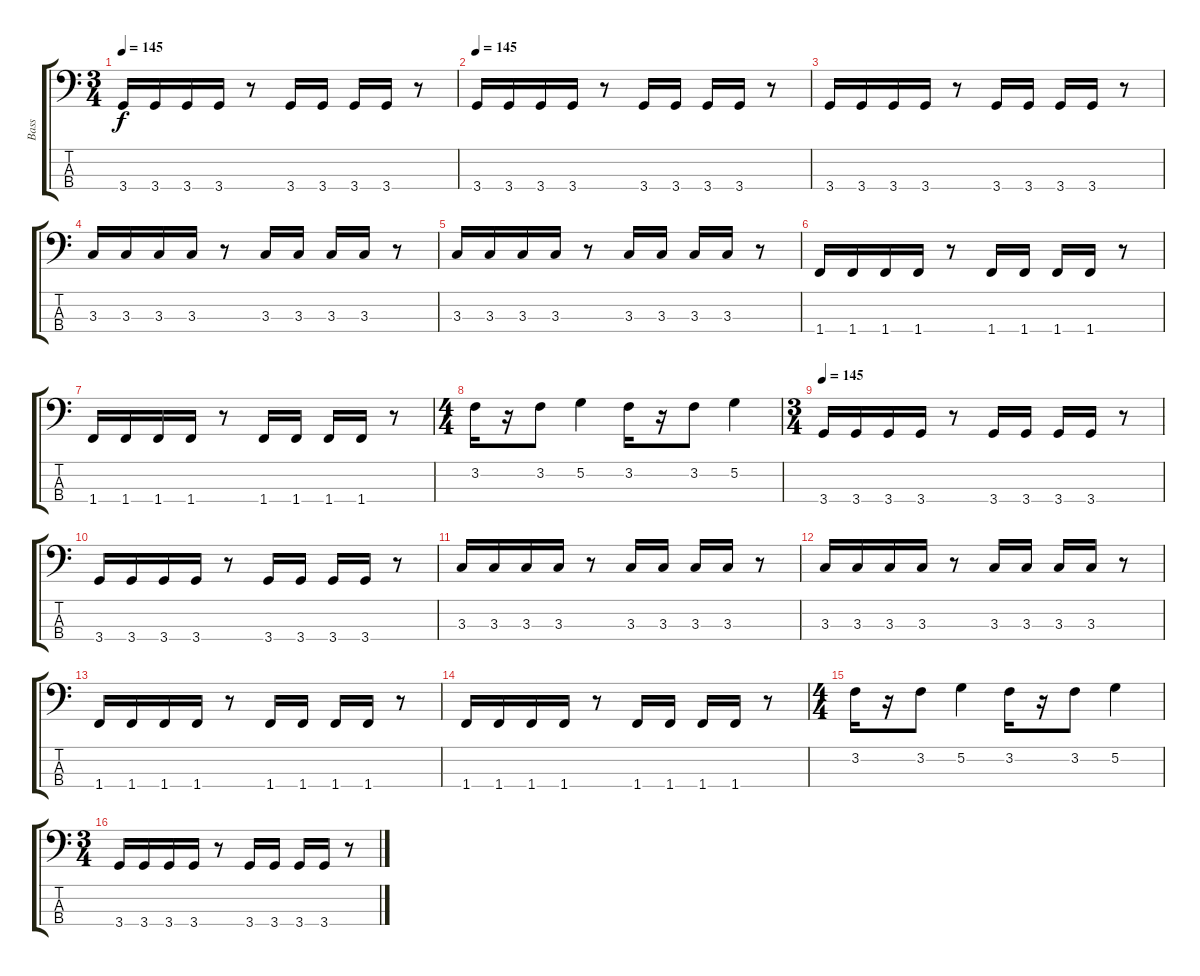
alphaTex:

\track ("Bass" "Bass") {instrument electricbassfinger}
\staff {score tabs}
\tuning (G2 D2 A1 E1) {hide}
\ts (3 4)
\tempo 145
\clef f4
\ks c
3.4.16{dy f} 3.4.16 3.4.16 3.4.16 r.8 3.4.16 3.4.16 3.4.16 3.4.16 r.8 |
\tempo 145
3.4.16 3.4.16 3.4.16 3.4.16 r.8 3.4.16 3.4.16 3.4.16 3.4.16 r.8 |
3.4.16 3.4.16 3.4.16 3.4.16 r.8 3.4.16 3.4.16 3.4.16 3.4.16 r.8 |
3.3.16 3.3.16 3.3.16 3.3.16 r.8 3.3.16 3.3.16 3.3.16 3.3.16 r.8 |
3.3.16 3.3.16 3.3.16 3.3.16 r.8 3.3.16 3.3.16 3.3.16 3.3.16 r.8 |
1.4.16 1.4.16 1.4.16 1.4.16 r.8 1.4.16 1.4.16 1.4.16 1.4.16 r.8 |
1.4.16 1.4.16 1.4.16 1.4.16 r.8 1.4.16 1.4.16 1.4.16 1.4.16 r.8 |
\ts (4 4)
3.2.16 r.16 3.2.8 5.2.4 3.2.16 r.16 3.2.8 5.2.4 |
\ts (3 4)
\tempo 145
3.4.16 3.4.16 3.4.16 3.4.16 r.8 3.4.16 3.4.16 3.4.16 3.4.16 r.8 |
3.4.16 3.4.16 3.4.16 3.4.16 r.8 3.4.16 3.4.16 3.4.16 3.4.16 r.8 |
3.3.16 3.3.16 3.3.16 3.3.16 r.8 3.3.16 3.3.16 3.3.16 3.3.16 r.8 |
3.3.16 3.3.16 3.3.16 3.3.16 r.8 3.3.16 3.3.16 3.3.16 3.3.16 r.8 |
1.4.16 1.4.16 1.4.16 1.4.16 r.8 1.4.16 1.4.16 1.4.16 1.4.16 r.8 |
1.4.16 1.4.16 1.4.16 1.4.16 r.8 1.4.16 1.4.16 1.4.16 1.4.16 r.8 |
\ts (4 4)
3.2.16 r.16 3.2.8 5.2.4 3.2.16 r.16 3.2.8 5.2.4 |
\ts (3 4)
3.4.16 3.4.16 3.4.16 3.4.16 r.8 3.4.16 3.4.16 3.4.16 3.4.16 r.8
